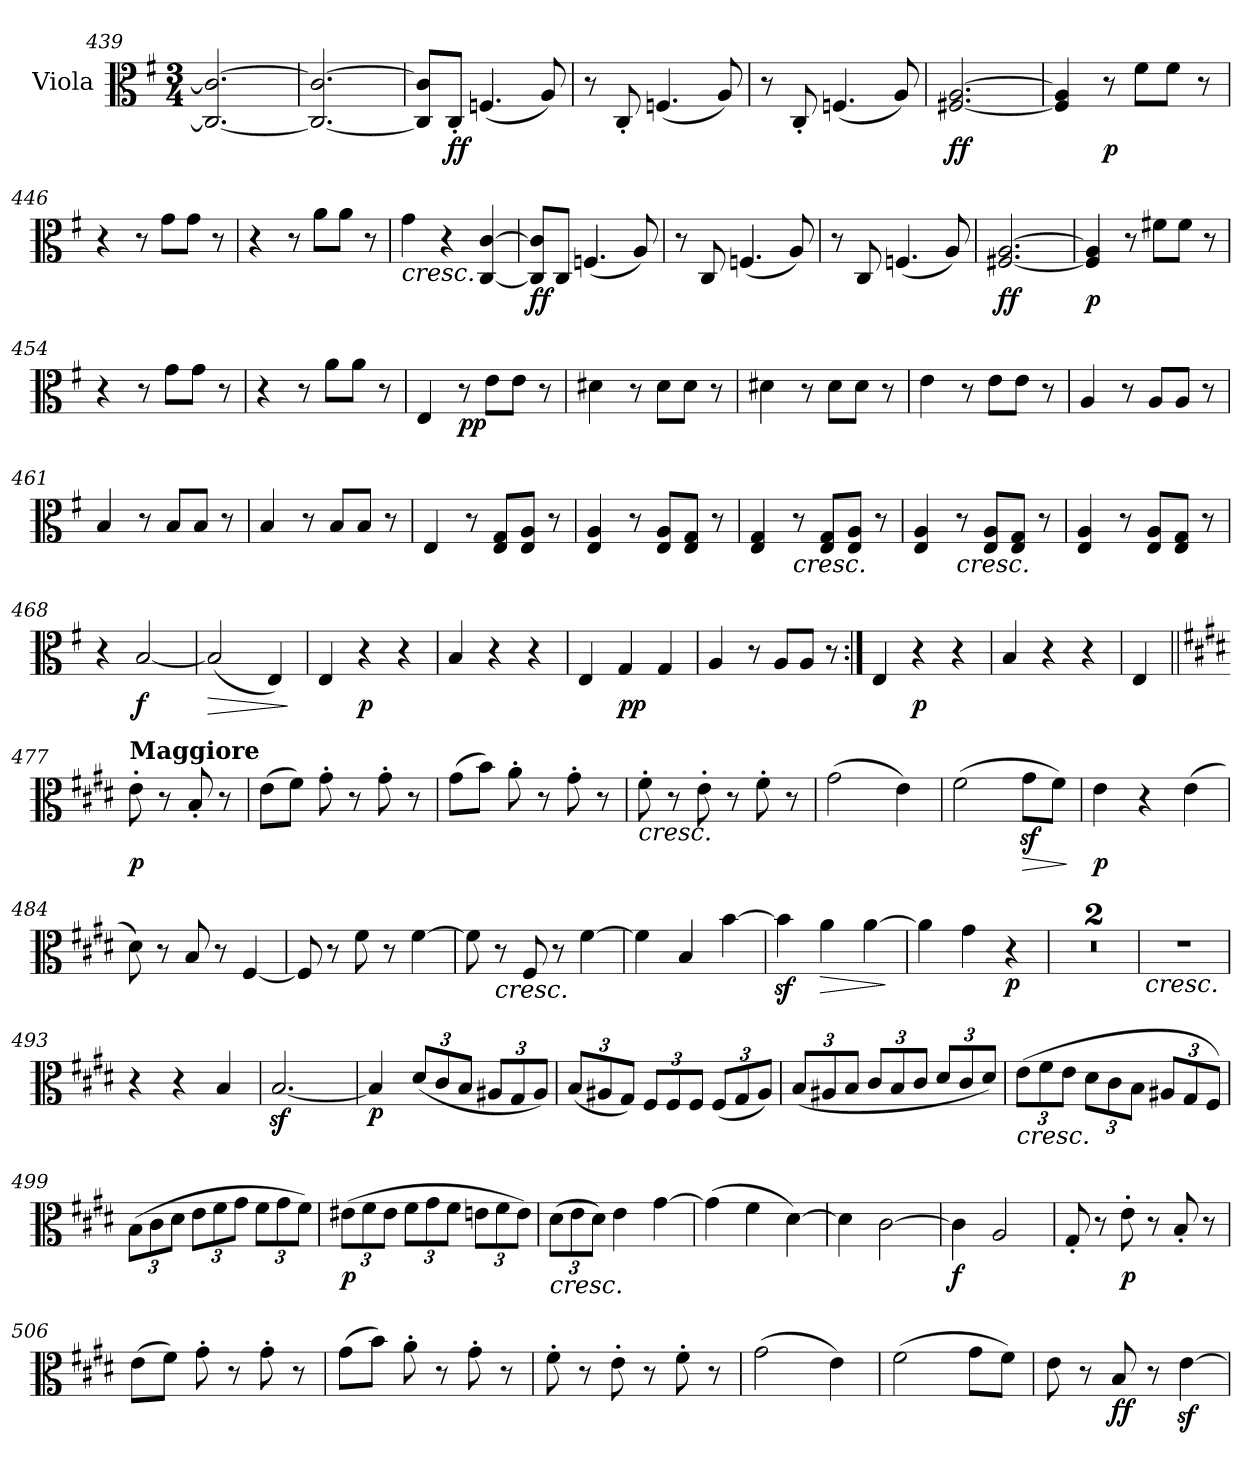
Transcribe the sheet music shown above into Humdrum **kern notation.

**kern	**dynam
*part1	*part1
*staff1	*staff1
*I"Viola	*
*I'Vla	*
*clefC3	*
*k[f#]	*
*G:	*
*M3/4	*
=439	=439
2.C_/ 2.c_/	.
=440	=440
2.C_/ 2.c_/	.
=441	=441
8C]/ 8c]/L	.
!	!LO:DY:b
8C'/J	ff
(4.Fn/	.
8A/)	.
=442	=442
8r	.
8C'/	.
(4.Fn/	.
8A/)	.
=443	=443
8r	.
8C'/	.
(4.Fn/	.
8A/)	.
=444	=444
!	!LO:DY:b
[2.F#X/ [2.A/	ff
=445	=445
4F#]/ 4A]/	.
!	!LO:DY:b
8r	p
8f#\L	.
8f#\J	.
8r	.
=446	=446
4r	.
8r	.
8g\L	.
8g\J	.
8r	.
=447	=447
4r	.
8r	.
8a\L	.
8a\J	.
8r	.
=448	=448
!LO:TX:b:i:t=cresc.	!
4g\	.
4r	.
[4C/ [4c/	.
=449	=449
!	!LO:DY:b
8C]/ 8c]/L	ff
8C/J	.
(4.Fn/	.
8A/)	.
!!LO:LB:g=z
=450	=450
8r	.
8C/	.
(4.Fn/	.
8A/)	.
=451	=451
8r	.
8C/	.
(4.Fn/	.
8A/)	.
=452	=452
!	!LO:DY:b
[2.F#X/ [2.A/	ff
=453	=453
!	!LO:DY:b
4F#]/ 4A]/	p
8r	.
8f#X\L	.
8f#\J	.
8r	.
=454	=454
4r	.
8r	.
8g\L	.
8g\J	.
8r	.
=455	=455
4r	.
8r	.
8a\L	.
8a\J	.
8r	.
=456	=456
4E/	.
!	!LO:DY:b
8r	pp
8e\L	.
8e\J	.
8r	.
=457	=457
4d#X\	.
8r	.
8d#\L	.
8d#\J	.
8r	.
=458	=458
4d#X\	.
8r	.
8d#\L	.
8d#\J	.
8r	.
=459	=459
4e\	.
8r	.
8e\L	.
8e\J	.
8r	.
!!LO:LB:g=z
=460	=460
4A/	.
8r	.
8A/L	.
8A/J	.
8r	.
=461	=461
4B/	.
8r	.
8B/L	.
8B/J	.
8r	.
=462	=462
4B/	.
8r	.
8B/L	.
8B/J	.
8r	.
=463	=463
4E/	.
8r	.
8E/ 8G/L	.
8E/ 8A/J	.
8r	.
=464	=464
4E/ 4A/	.
8r	.
8E/ 8A/L	.
8E/ 8G/J	.
8r	.
=465	=465
4E/ 4G/	.
!LO:TX:b:i:t=cresc.	!
8r	.
8E/ 8G/L	.
8E/ 8A/J	.
8r	.
=466	=466
4E/ 4A/	.
!LO:TX:b:i:t=cresc.	!
8r	.
8E/ 8A/L	.
8E/ 8G/J	.
8r	.
=467	=467
4E/ 4A/	.
8r	.
8E/ 8A/L	.
8E/ 8G/J	.
8r	.
=468	=468
4r	.
!	!LO:DY:b
[2B/	f
=469	=469
!	!LO:HP:b
(2B/]	>
4E/)	.
.	]
!!LO:LB:g=z
=470	=470
4E/	.
!	!LO:DY:b
4r	p
4r	.
=471	=471
4B/	.
4r	.
4r	.
=472	=472
4E/	.
!	!LO:DY:b
4G/	pp
4G/	.
=473	=473
4A/	.
8r	.
8A/L	.
8A/J	.
8r	.
=474:|!	=474:|!
4E/	.
!	!LO:DY:b
4r	p
4r	.
=475	=475
4B/	.
4r	.
4r	.
=476	=476
4E/	.
=477||	=477||
*k[f#c#g#d#]	*
*E:	*
!LO:TX:a:B:t=Maggiore	!
!	!LO:DY:b
8e'\	p
8r	.
8B'/	.
8r	.
=478	=478
(8e\L	.
8f#\J)	.
8g#'\	.
8r	.
8g#'\	.
8r	.
=479	=479
(8g#\L	.
8b\J)	.
8a'\	.
8r	.
8g#'\	.
8r	.
=480	=480
!LO:TX:b:i:t=cresc.	!
8f#'\	.
8r	.
8e'\	.
8r	.
8f#'\	.
8r	.
!!LO:LB:g=z
=481	=481
(2g#\	.
4e\)	.
=482	=482
(2f#\	.
!	!LO:HP:b
8g#z<\L	>
8f#\J)	.
.	]
=483	=483
!	!LO:DY:b
4e\	p
4r	.
(4e\	.
=484	=484
8d#\)	.
8r	.
8B/	.
8r	.
[4F#/	.
=485	=485
8F#/]	.
8r	.
8f#\	.
8r	.
[4f#\	.
=486	=486
8f#\]	.
!LO:TX:b:i:t=cresc.	!
8r	.
8F#/	.
8r	.
[4f#\	.
=487	=487
4f#\]	.
4B/	.
[4b\	.
=488	=488
4bz<\]	.
!	!LO:HP:b
4a\	>
[4a\	.
.	]
=489	=489
4a\]	.
4g#\	.
!	!LO:DY:b
4r	p
=490	=490
2.r	.
=491	=491
2.r	.
=492	=492
!LO:TX:b:i:t=cresc.	!
2.r	.
=493	=493
4r	.
4r	.
4B/	.
=494	=494
[2.Bz</	.
!!LO:LB:g=z
=495	=495
!	!LO:DY:b
4B/]	p
(<12d#/L	.
12c#/	.
12B/J	.
12A#X/L	.
12G#/	.
12A#/J)	.
=496	=496
(12B/L	.
12A#X/	.
12G#/J)	.
12F#/L	.
12F#/	.
12F#/J	.
(12F#/L	.
12G#/	.
12A#/J)	.
=497	=497
(<12B/L	.
12A#X/	.
12B/J	.
12c#/L	.
12B/	.
12c#/J	.
12d#/L	.
12c#/	.
12d#/J)	.
=498	=498
!LO:TX:b:i:t=cresc.	!
(12e\L	.
12f#\	.
12e\J	.
12d#\L	.
12c#\	.
12B\J	.
12A#X/L	.
12G#/	.
12F#/J)	.
=499	=499
(12B\L	.
12c#\	.
12d#\J	.
12e\L	.
12f#\	.
12g#\J	.
12f#\L	.
12g#\	.
12f#\J)	.
=500	=500
!	!LO:DY:b
(12e#X\L	p
12f#\	.
12e#\J	.
12f#\L	.
12g#\	.
12f#\J	.
12en\L	.
12f#\	.
12e\J)	.
!!LO:LB:g=z
=501	=501
!LO:TX:b:i:t=cresc.	!
(12d#\L	.
12e\	.
12d#\J)	.
4e\	.
[4g#\	.
=502	=502
(4g#\]	.
4f#\	.
[4d#\)	.
=503	=503
4d#\]	.
[2c#\	.
=504	=504
!	!LO:DY:b
4c#\]	f
2A/	.
=505	=505
8G#'/	.
8r	.
!	!LO:DY:b
8e'\	p
8r	.
8B'/	.
8r	.
=506	=506
(8e\L	.
8f#\J)	.
8g#'\	.
8r	.
8g#'\	.
8r	.
=507	=507
(8g#\L	.
8b\J)	.
8a'\	.
8r	.
8g#'\	.
8r	.
=508	=508
8f#'\	.
8r	.
8e'\	.
8r	.
8f#'\	.
8r	.
=509	=509
(2g#\	.
4e\)	.
=510	=510
(2f#\	.
8g#\L	.
8f#\J)	.
=511	=511
8e\	.
8r	.
!	!LO:DY:b
8B/	ff
8r	.
[4ez<\	.
=	=
*-	*-
